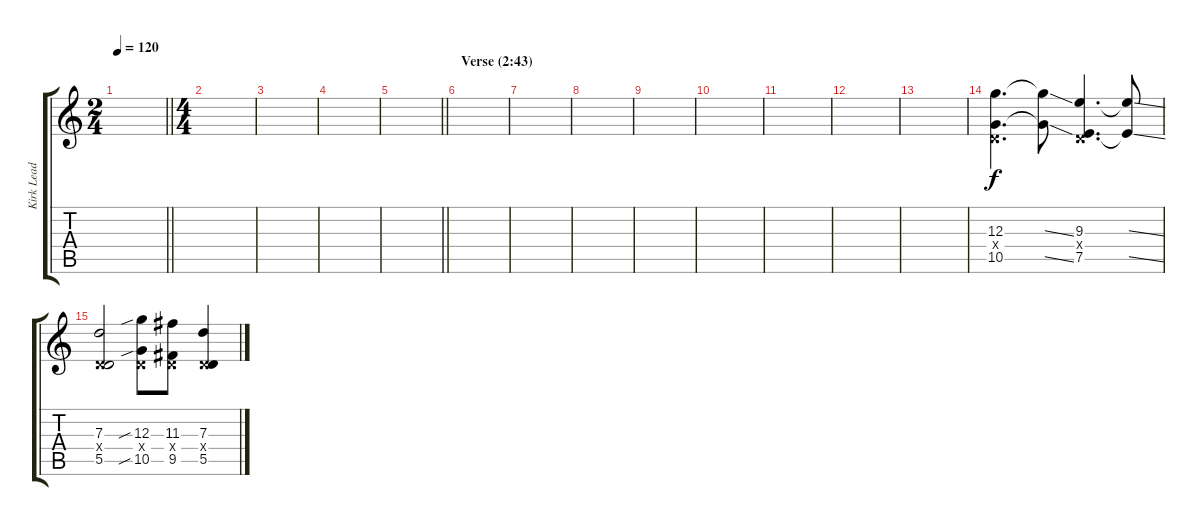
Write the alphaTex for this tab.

\track ("Kirk Lead I" "Kirk Lead ") {instrument distortionguitar}
\staff {score tabs}
\tuning (E4 B3 G3 D3 A2 E2) {hide}
\ts (2 4)
\tempo 120
\clef g2
\barLineRight lightlight
\ks c
|
\ts (4 4)
|
|
|
\barLineRight lightlight
|
\section ("" "Verse (2:43)")
|
|
|
|
|
|
|
|
(12.3 0.4{x} 10.5).4{d} (12.3{ss t} 10.5{ss t}).8 (9.3 0.4{x} 7.5).4{d} (9.3{ss t} 7.5{ss t}).8 |
(7.3 0.4{x} 5.5).2 (12.3{sib} 0.4{x} 10.5{sib}).8 (11.3 0.4{x} 9.5).8 (7.3 0.4{x} 5.5).4
